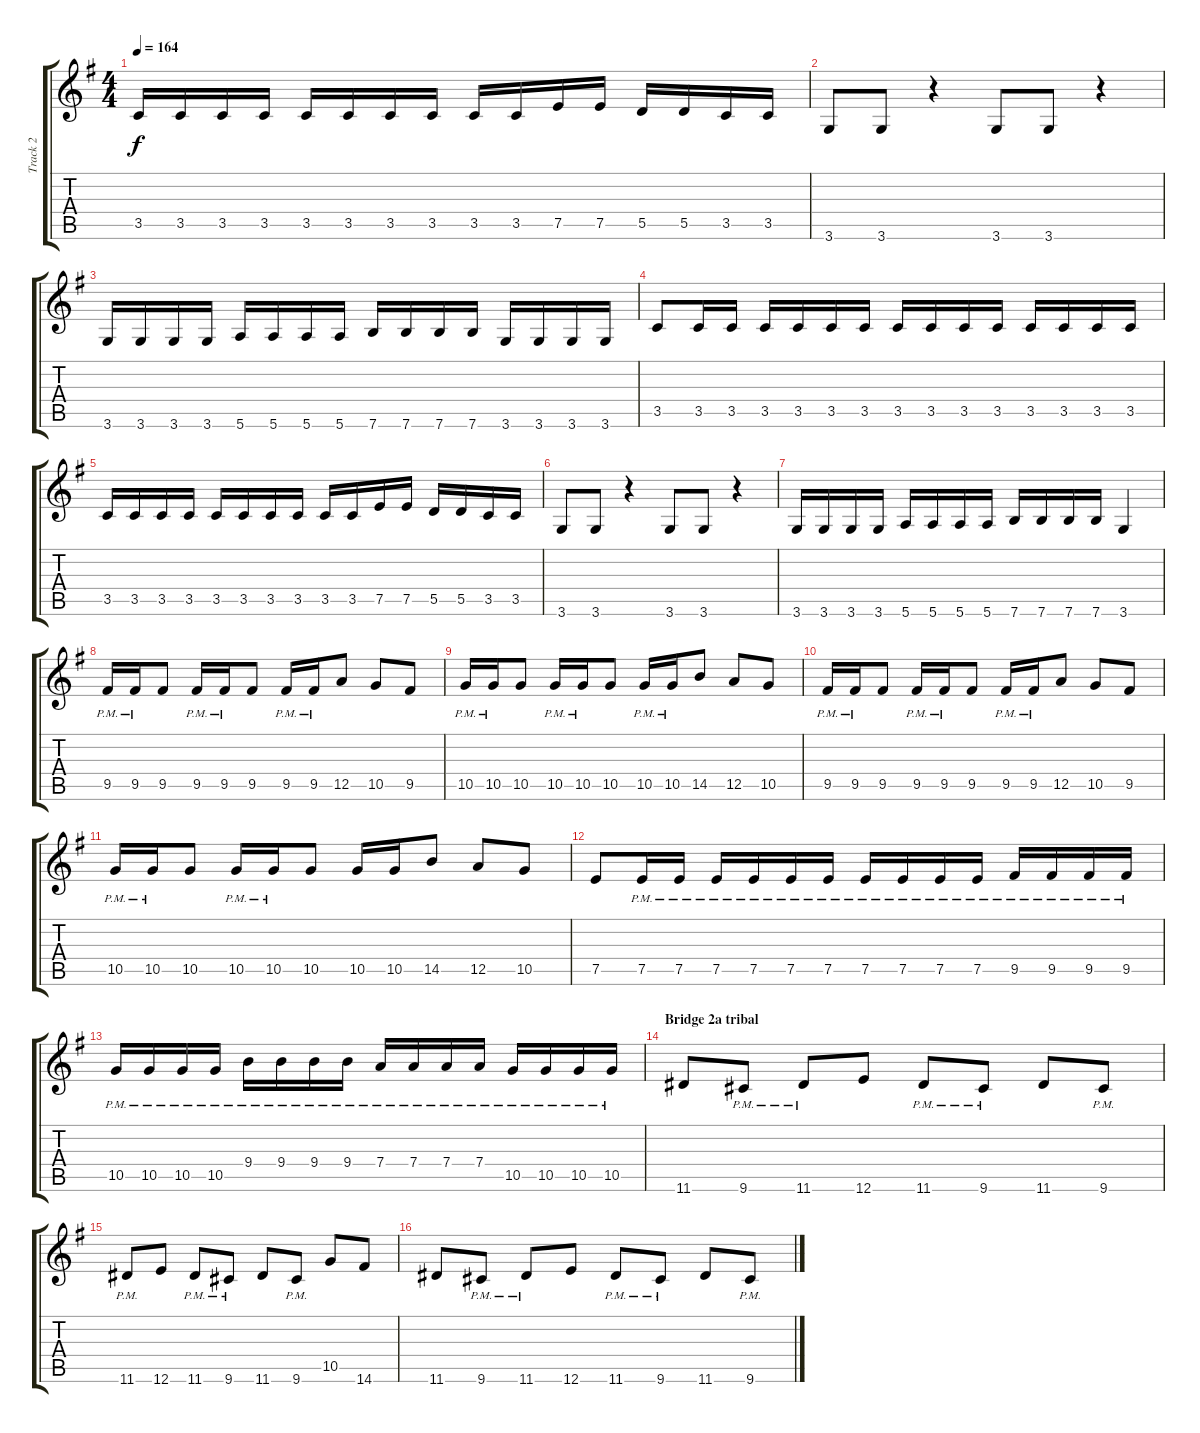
\track ("Track 2" "Track 2") {instrument distortionguitar}
\staff {score tabs}
\tuning (E4 B3 G3 D3 A2 E2) {hide}
\ts (4 4)
\tempo 164
\clef g2
\ks eminor
3.5.16{dy f} 3.5.16 3.5.16 3.5.16 3.5.16 3.5.16 3.5.16 3.5.16 3.5.16 3.5.16 7.5.16 7.5.16 5.5.16 5.5.16 3.5.16 3.5.16 |
3.6.8 3.6.8 r.4 3.6.8 3.6.8 r.4 |
3.6.16 3.6.16 3.6.16 3.6.16 5.6.16 5.6.16 5.6.16 5.6.16 7.6.16 7.6.16 7.6.16 7.6.16 3.6.16 3.6.16 3.6.16 3.6.16 |
3.5.8 3.5.16 3.5.16 3.5.16 3.5.16 3.5.16 3.5.16 3.5.16 3.5.16 3.5.16 3.5.16 3.5.16 3.5.16 3.5.16 3.5.16 |
3.5.16 3.5.16 3.5.16 3.5.16 3.5.16 3.5.16 3.5.16 3.5.16 3.5.16 3.5.16 7.5.16 7.5.16 5.5.16 5.5.16 3.5.16 3.5.16 |
3.6.8 3.6.8 r.4 3.6.8 3.6.8 r.4 |
3.6.16 3.6.16 3.6.16 3.6.16 5.6.16 5.6.16 5.6.16 5.6.16 7.6.16 7.6.16 7.6.16 7.6.16 3.6.4 |
9.5{pm}.16 9.5{pm}.16 9.5.8 9.5{pm}.16 9.5{pm}.16 9.5.8 9.5{pm}.16 9.5{pm}.16 12.5.8 10.5.8 9.5.8 |
10.5{pm}.16 10.5{pm}.16 10.5.8 10.5{pm}.16 10.5{pm}.16 10.5.8 10.5{pm}.16 10.5{pm}.16 14.5.8 12.5.8 10.5.8 |
9.5{pm}.16 9.5{pm}.16 9.5.8 9.5{pm}.16 9.5{pm}.16 9.5.8 9.5{pm}.16 9.5{pm}.16 12.5.8 10.5.8 9.5.8 |
10.5{pm}.16 10.5{pm}.16 10.5.8 10.5{pm}.16 10.5{pm}.16 10.5.8 10.5.16 10.5.16 14.5.8 12.5.8 10.5.8 |
7.5.8 7.5{pm}.16 7.5{pm}.16 7.5{pm}.16 7.5{pm}.16 7.5{pm}.16 7.5{pm}.16 7.5{pm}.16 7.5{pm}.16 7.5{pm}.16 7.5{pm}.16 9.5{pm}.16 9.5{pm}.16 9.5{pm}.16 9.5{pm}.16 |
10.5{pm}.16 10.5{pm}.16 10.5{pm}.16 10.5{pm}.16 9.4{pm}.16 9.4{pm}.16 9.4{pm}.16 9.4{pm}.16 7.4{pm}.16 7.4{pm}.16 7.4{pm}.16 7.4{pm}.16 10.5{pm}.16 10.5{pm}.16 10.5{pm}.16 10.5{pm}.16 |
\section ("" "Bridge 2a tribal")
11.6.8 9.6{pm}.8 11.6{pm}.8 12.6.8 11.6{pm}.8 9.6{pm}.8 11.6.8 9.6{pm}.8 |
11.6{pm}.8 12.6.8 11.6{pm}.8 9.6{pm}.8 11.6.8 9.6{pm}.8 10.5.8 14.6.8 |
11.6.8 9.6{pm}.8 11.6{pm}.8 12.6.8 11.6{pm}.8 9.6{pm}.8 11.6.8 9.6{pm}.8
